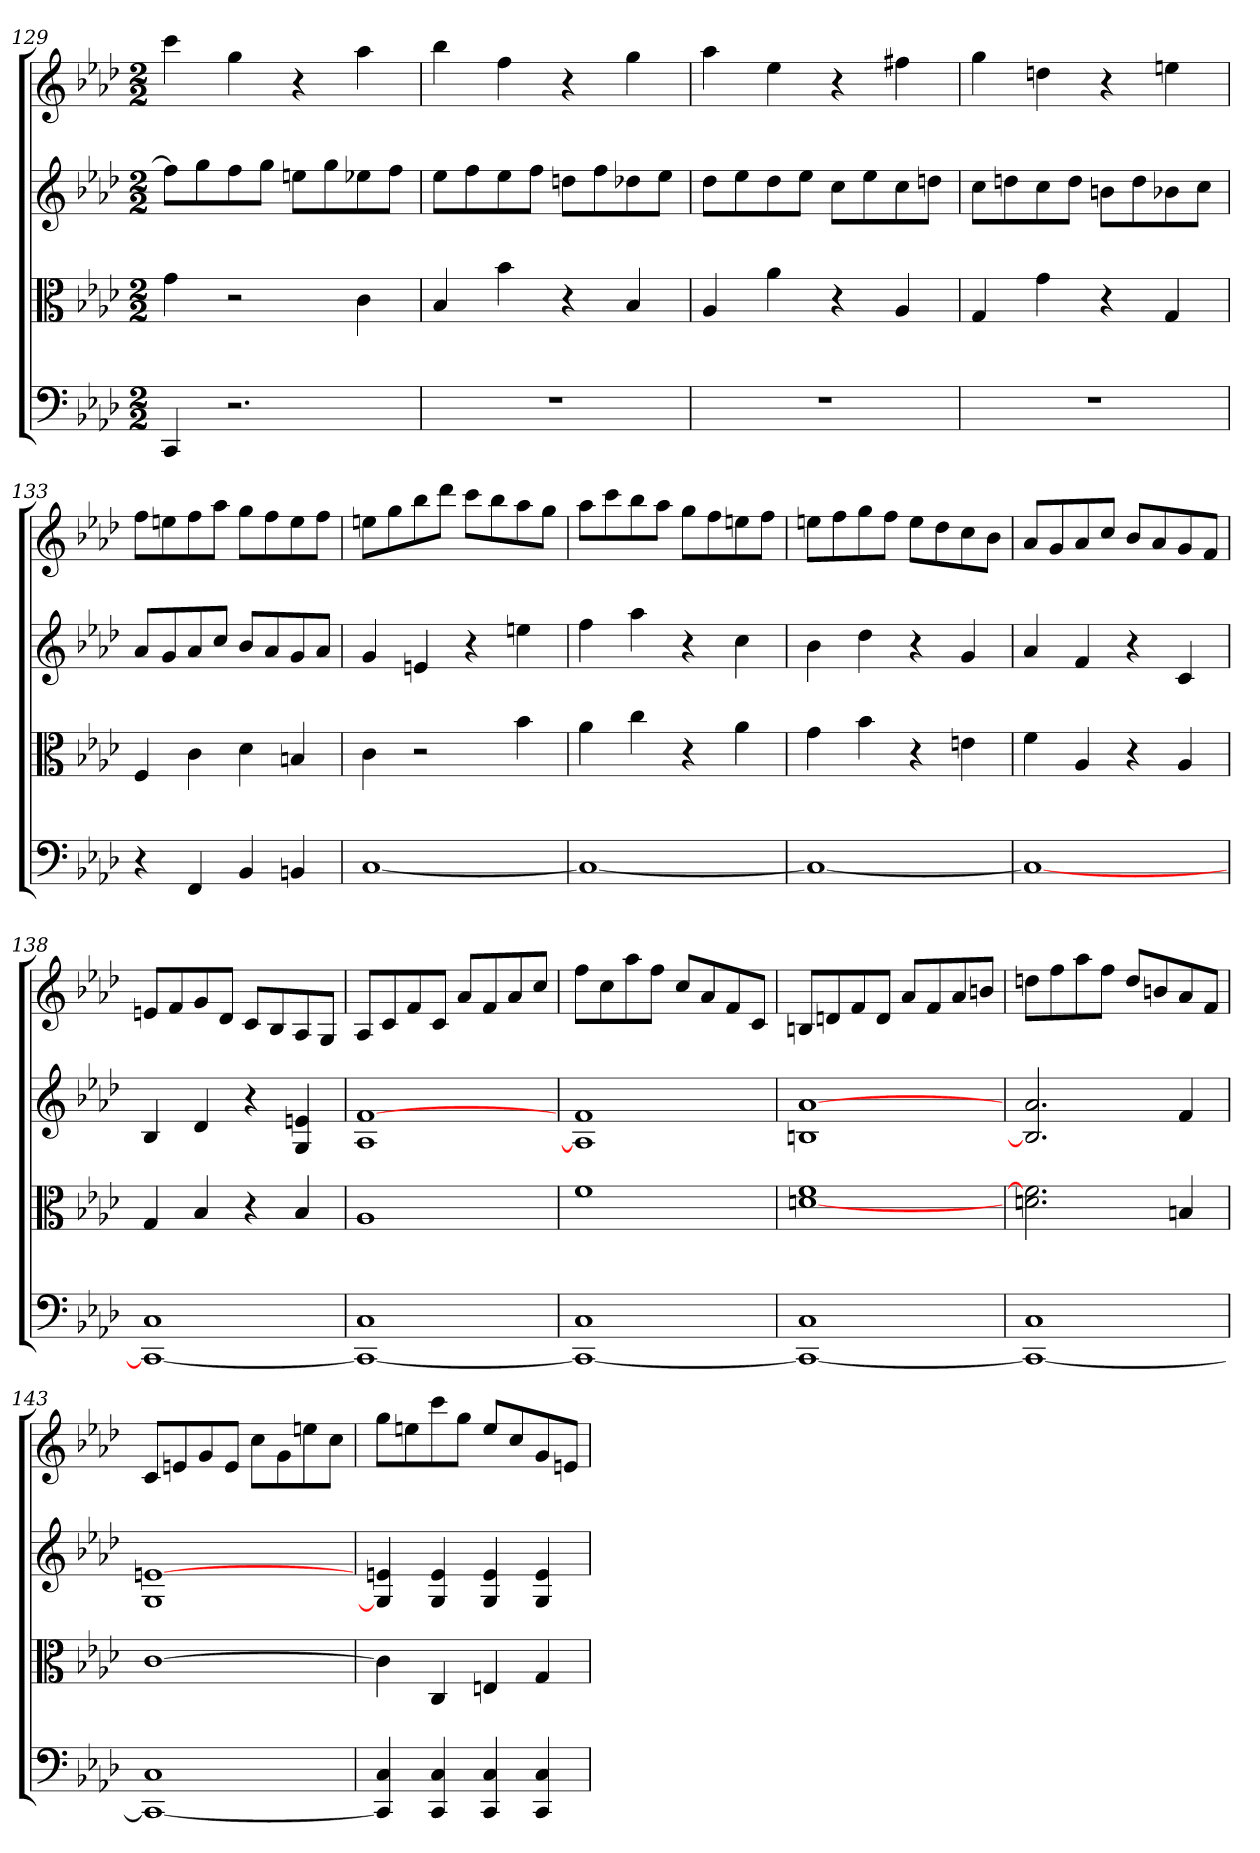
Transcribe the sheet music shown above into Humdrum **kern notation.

**kern	**kern	**kern	**kern
*part4	*part3	*part2	*part1
*staff4	*staff3	*staff2	*staff1
*clefF4	*clefC3	*	*
*k[b-e-a-d-]	*k[b-e-a-d-]	*k[b-e-a-d-]	*k[b-e-a-d-]
*f:	*f:	*f:	*f:
*M2/2	*M2/2	*M2/2	*M2/2
=129	=129	=129	=129
4CC	4g	8ffL]	4ccc
.	.	8gg	.
2.r	2r	8ff	4gg
.	.	8ggJ	.
.	.	8eenL	4r
.	.	8gg	.
.	4c	8ee-X	4aa-
.	.	8ffJ	.
=130	=130	=130	=130
1r	4B-	8ee-L	4bb-
.	.	8ff	.
.	4b-	8ee-	4ff
.	.	8ffJ	.
.	4r	8ddnL	4r
.	.	8ff	.
.	4B-	8dd-X	4gg
.	.	8ee-J	.
=131	=131	=131	=131
1r	4A-	8dd-L	4aa-
.	.	8ee-	.
.	4a-	8dd-	4ee-
.	.	8ee-J	.
.	4r	8ccL	4r
.	.	8ee-	.
.	4A-	8cc	4ff#X
.	.	8ddnJ	.
=132	=132	=132	=132
1r	4G	8ccL	4gg
.	.	8ddn	.
.	4g	8cc	4ddn
.	.	8ddJ	.
.	4r	8bnL	4r
.	.	8dd	.
.	4G	8b-X	4een
.	.	8ccJ	.
=133	=133	=133	=133
4r	4F	8a-L	8ffL
.	.	8g	8een
4FF	4c	8a-	8ff
.	.	8ccJ	8aa-J
4BB-	4d-	8b-L	8ggL
.	.	8a-	8ff
4BBn	4Bn	8g	8ee
.	.	8a-J	8ffJ
=134	=134	=134	=134
[1C	4c	4g	8eenL
.	.	.	8gg
.	2r	4en	8bb-
.	.	.	8ddd-J
.	.	4r	8cccL
.	.	.	8bb-
.	4b-	4een	8aa-
.	.	.	8ggJ
=135	=135	=135	=135
1C_	4a-	4ff	8aa-L
.	.	.	8ccc
.	4cc	4aa-	8bb-
.	.	.	8aa-J
.	4r	4r	8ggL
.	.	.	8ff
.	4a-	4cc	8een
.	.	.	8ffJ
=136	=136	=136	=136
1C_	4g	4b-	8eenL
.	.	.	8ff
.	4b-	4dd-	8gg
.	.	.	8ffJ
.	4r	4r	8eeL
.	.	.	8dd-
.	4en	4g	8cc
.	.	.	8b-J
=137	=137	=137	=137
1C_	4f	4a-	8a-L
.	.	.	8g
.	4A-	4f	8a-
.	.	.	8ccJ
.	4r	4r	8b-L
.	.	.	8a-
.	4A-	4c	8g
.	.	.	8fJ
=138	=138	=138	=138
1CC_ 1C	4G	4B-	8enL
.	.	.	8f
.	4B-	4d-	8g
.	.	.	8d-J
.	4r	4r	8cL
.	.	.	8B-
.	4B-	4G 4en	8A-
.	.	.	8GJ
=139	=139	=139	=139
1CC_ 1C	1A-	1A- [1f	8A-L
.	.	.	8c
.	.	.	8f
.	.	.	8cJ
.	.	.	8a-L
.	.	.	8f
.	.	.	8a-
.	.	.	8ccJ
=140	=140	=140	=140
1CC_ 1C	1f	1A-] 1f	8ffL
.	.	.	8cc
.	.	.	8aa-
.	.	.	8ffJ
.	.	.	8ccL
.	.	.	8a-
.	.	.	8f
.	.	.	8cJ
=141	=141	=141	=141
1CC_ 1C	[1dn 1f	1Bn [1a-	8BnL
.	.	.	8dn
.	.	.	8f
.	.	.	8dJ
.	.	.	8a-L
.	.	.	8f
.	.	.	8a-
.	.	.	8bnJ
=142	=142	=142	=142
1CC_ 1C	2.dn 2.f]	2.B] 2.a-	8ddnL
.	.	.	8ff
.	.	.	8aa-
.	.	.	8ffJ
.	.	.	8ddL
.	.	.	8bn
.	4Bn	4f	8a-
.	.	.	8fJ
=143	=143	=143	=143
1CC_ 1C	[1c	1G [1en	8cL
.	.	.	8en
.	.	.	8g
.	.	.	8eJ
.	.	.	8ccL
.	.	.	8g
.	.	.	8een
.	.	.	8ccJ
=144	=144	=144	=144
4CC] 4C	4c]	4G] 4en	8ggL
.	.	.	8een
4CC 4C	4C	4G 4e	8ccc
.	.	.	8ggJ
4CC 4C	4En	4G 4e	8eeL
.	.	.	8cc
4CC 4C	4G	4G 4e	8g
.	.	.	8enJ
=	=	=	=
*-	*-	*-	*-
